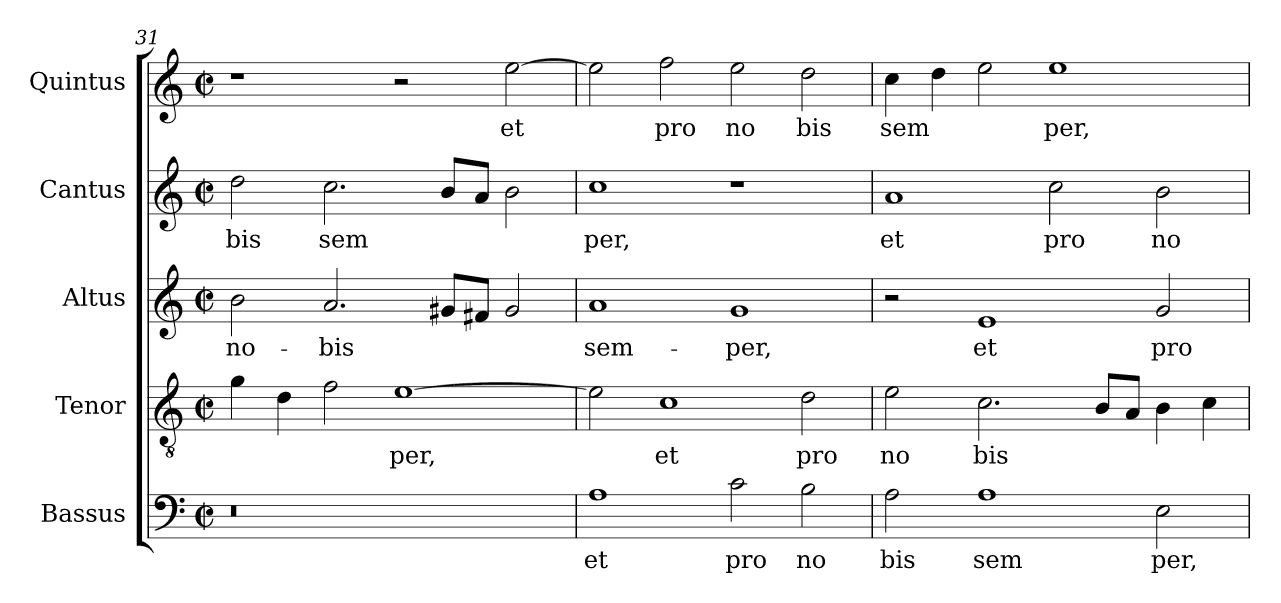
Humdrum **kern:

**kern	**text	**kern	**text	**kern	**text	**kern	**text	**kern	**text
*part5	*part5	*part4	*part4	*part3	*part3	*part2	*part2	*part1	*part1
*staff5	*staff5	*staff4	*staff4	*staff3	*staff3	*staff2	*staff2	*staff1	*staff1
*I"Bassus	*	*I"Tenor	*	*I"Altus	*	*I"Cantus	*	*I"Quintus	*
*clefF4	*	*clefGv2	*	*clefG2	*	*clefG2	*	*clefG2	*
*M2/2	*	*M2/2	*	*M2/2	*	*M2/2	*	*M2/2	*
*met(c|)	*	*met(c|)	*	*met(c|)	*	*met(c|)	*	*met(c|)	*
=31	=31	=31	=31	=31	=31	=31	=31	=31	=31
!	!	!	!	!	!LO:LY:b:cj	!	!LO:LY:b:cj	!	!
0r	.	4g\	.	2b\	no-	2dd\	bis	1r	.
.	.	4d\	.	.	.	.	.	.	.
!	!	!	!	!	!LO:LY:b	!	!LO:LY:b	!	!
.	.	2f\	.	2.a/	-bis	2.cc\	sem	.	.
!	!	!	!LO:LY:b	!	!	!	!	!	!
.	.	[>1e	per,	.	.	.	.	2r	.
.	.	.	.	8g#/L	.	8b/L	.	.	.
.	.	.	.	8f#/J	.	8a/J	.	.	.
!	!	!	!	!	!	!	!	!	!LO:LY:b:cj
.	.	.	.	2g#/	.	2b\	.	[>2ee\	et
=32	=32	=32	=32	=32	=32	=32	=32	=32	=32
!	!LO:LY:b:cj	!	!	!	!LO:LY:b:cj	!	!LO:LY:b:cj	!	!
1A	et	2e\]	.	1a	sem-	1cc	per,	2ee\]	.
!	!	!	!LO:LY:b:cj	!	!	!	!	!	!LO:LY:b:cj
.	.	1c	et	.	.	.	.	2ff\	pro
!	!LO:LY:b:cj	!	!	!	!LO:LY:b:cj	!	!	!	!LO:LY:b:cj
2c\	pro	.	.	1g	-per,	1r	.	2ee\	no
!	!LO:LY:b:cj	!	!LO:LY:b:cj	!	!	!	!	!	!LO:LY:b:cj
2B\	no	2d\	pro	.	.	.	.	2dd\	bis
=33	=33	=33	=33	=33	=33	=33	=33	=33	=33
!	!LO:LY:b:cj	!	!LO:LY:b:cj	!	!	!	!LO:LY:b:cj	!	!LO:LY:b
2A\	bis	2e\	no	2r	.	1a	et	4cc\	sem
.	.	.	.	.	.	.	.	4dd\	.
!	!LO:LY:b:cj	!	!LO:LY:b	!	!LO:LY:b:cj	!	!	!	!
1A	sem	2.c\	bis	1e	et	.	.	2ee\	.
!	!	!	!	!	!	!	!LO:LY:b:cj	!	!LO:LY:b:cj
.	.	.	.	.	.	2cc\	pro	1ee	per,
.	.	8B/L	.	.	.	.	.	.	.
.	.	8A/J	.	.	.	.	.	.	.
!	!LO:LY:b:cj	!	!	!	!LO:LY:b:cj	!	!LO:LY:b:cj	!	!
2E\	per,	4B\	.	2g/	pro	2b\	no	.	.
.	.	4c\	.	.	.	.	.	.	.
=	=	=	=	=	=	=	=	=	=
*-	*-	*-	*-	*-	*-	*-	*-	*-	*-
